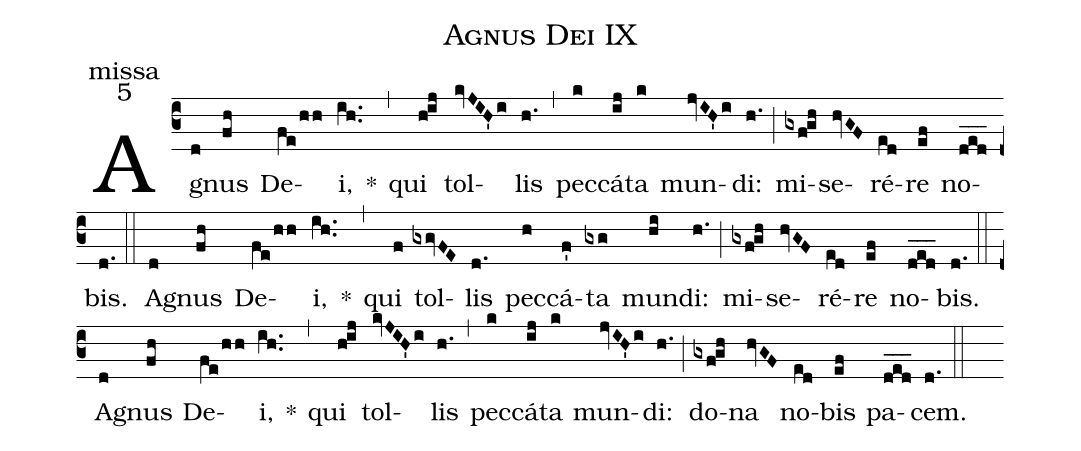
name: Agnus Dei IX;
office-part: missa;
mode: 5;
%%
(c3)
Ag(d)nus(fh) De(fe/h/h)i,(ih..) *(,)
qui(h!ij) tol(kvJIH'i)lis(h.) (,)
pec(k)cá(ij)ta(k) mun(jvIH'i)di:(h.) (;)
mi(gxf!gh)se(hvGF)ré(ed)re(ef) no(d_e_d_)bis.(d.) (::)

Ag(d)nus(fh) De(fe/h/h)i,(ih..) *(,)
qui(f) tol(gxgvFE)lis(d.) pec(h)cá(f')ta(gxg) mun(hi)di:(h.) (;)
mi(gxf!gh)se(hvGF)ré(ed)re(ef) no(d_e_d_)bis.(d.) (::)

Ag(d)nus(fh) De(fe/h/h)i,(ih..) *(,)
qui(h!ij) tol(kvJIH'i)lis(h.) (,)
pec(k)cá(ij)ta(k) mun(jvIH'i)di:(h.) (;)
do(gxf!gh)na(hvGF) no(ed)bis(ef) pa(d_e_d_)cem.(d.) (::)
